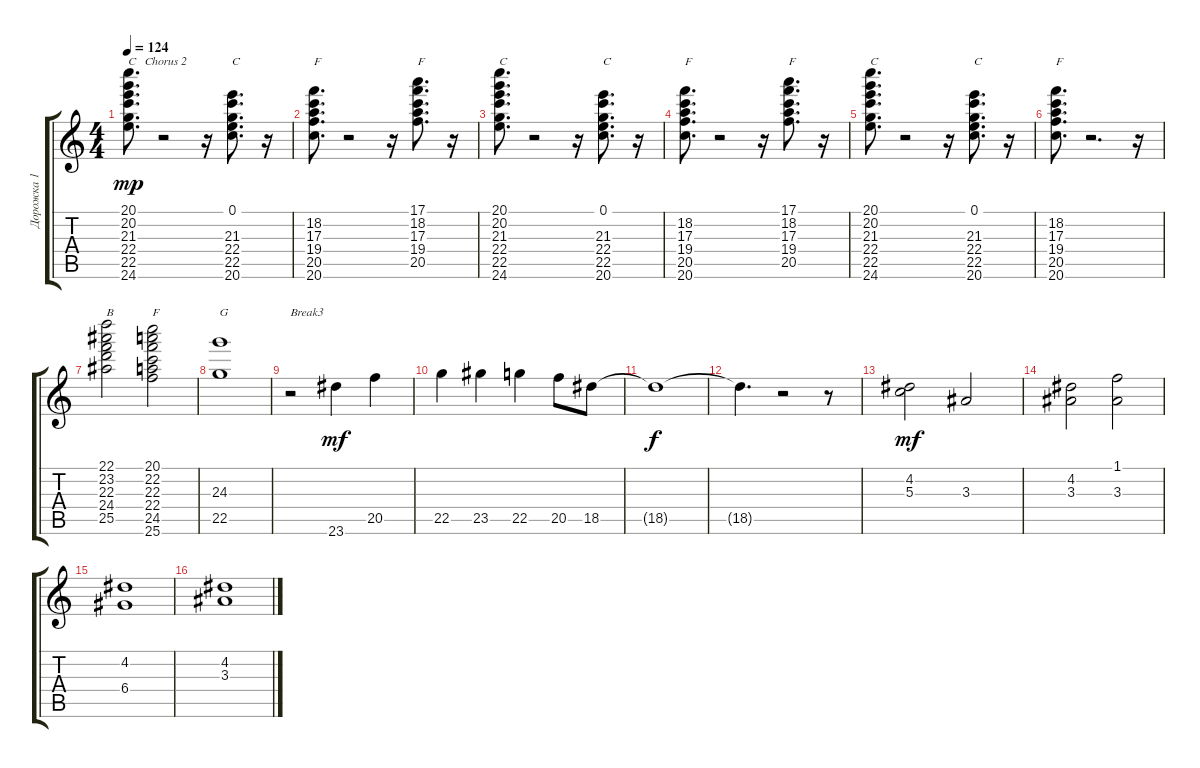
\track ("Дорожка 1" "Дорожка 1") {instrument acousticguitarsteel}
\staff {score tabs}
\tuning (E4 B3 G3 D3 A2 E2) {hide}
\ts (4 4)
\tempo 124
\clef g2
\ks c
(20.1 20.2 21.3 22.4 22.5 24.6).8{d txt "C   Chorus 2" dy mp} r.2 r.16 (0.1 21.3 22.4 22.5 20.6).8{d txt "C"} r.16 |
(18.2 17.3 19.4 20.5 20.6).8{d txt "F"} r.2 r.16 (17.1 18.2 17.3 19.4 20.5).8{d txt "F"} r.16 |
(20.1 20.2 21.3 22.4 22.5 24.6).8{d txt "C"} r.2 r.16 (0.1 21.3 22.4 22.5 20.6).8{d txt "C"} r.16 |
(18.2 17.3 19.4 20.5 20.6).8{d txt "F"} r.2 r.16 (17.1 18.2 17.3 19.4 20.5).8{d txt "F"} r.16 |
(20.1 20.2 21.3 22.4 22.5 24.6).8{d txt "C"} r.2 r.16 (0.1 21.3 22.4 22.5 20.6).8{d txt "C"} r.16 |
(18.2 17.3 19.4 20.5 20.6).8{d txt "F"} r.2{d} r.16 |
(22.1 23.2 22.3 24.4 25.5).2{txt "B"} (20.1 22.2 22.3 22.4 24.5 25.6).2{txt "F"} |
(24.3 22.5).1{txt "G"} |
r.2{txt "Break3"} 23.6.4{dy mf instrument stringensemble1} 20.5.4 |
22.5.4 23.5.4 22.5.4 20.5.8 18.5.8 |
18.5{t}.1{dy f} |
18.5{t}.4{d} r.2 r.8 |
(4.2 5.3).2{dy mf} 3.3.2 |
(4.2 3.3).2 (1.1 3.3).2 |
(4.2 6.4).1 |
(4.2 3.3).1
